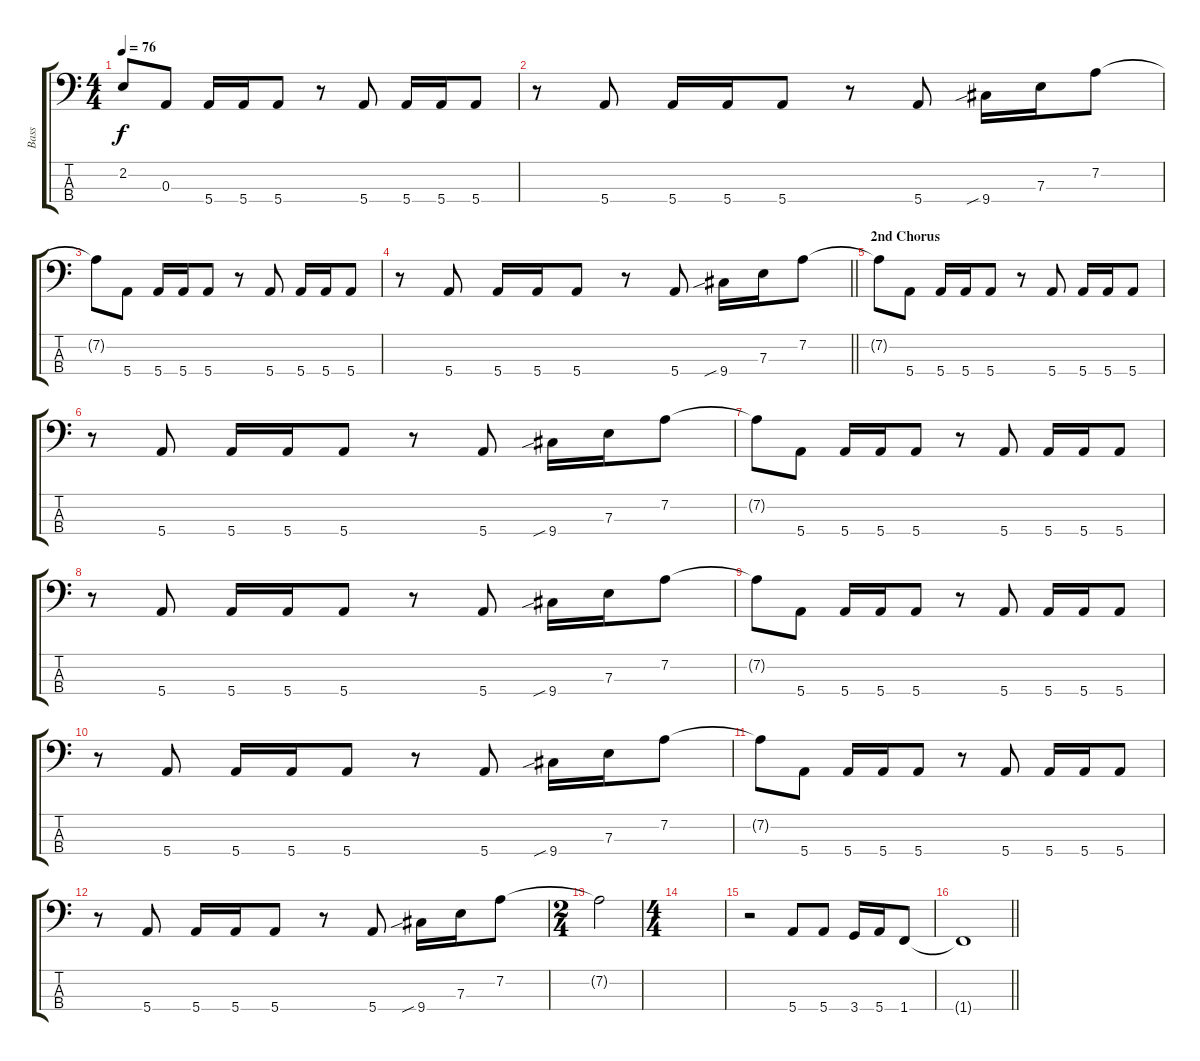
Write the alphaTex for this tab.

\track ("Bass" "Bass") {instrument electricbassfinger}
\staff {score tabs}
\tuning (G2 D2 A1 E1) {hide}
\ts (4 4)
\tempo 76
\clef f4
\ks c
2.2.8{dy f} 0.3.8 5.4.16 5.4.16 5.4.8 r.8 5.4.8 5.4.16 5.4.16 5.4.8 |
r.8 5.4.8 5.4.16 5.4.16 5.4.8 r.8 5.4.8 9.4{sib}.16 7.3.16 7.2.8 |
7.2{t}.8 5.4.8 5.4.16 5.4.16 5.4.8 r.8 5.4.8 5.4.16 5.4.16 5.4.8 |
\barLineRight lightlight
r.8 5.4.8 5.4.16 5.4.16 5.4.8 r.8 5.4.8 9.4{sib}.16 7.3.16 7.2.8 |
\section ("" "2nd Chorus")
7.2{t}.8 5.4.8 5.4.16 5.4.16 5.4.8 r.8 5.4.8 5.4.16 5.4.16 5.4.8 |
r.8 5.4.8 5.4.16 5.4.16 5.4.8 r.8 5.4.8 9.4{sib}.16 7.3.16 7.2.8 |
7.2{t}.8 5.4.8 5.4.16 5.4.16 5.4.8 r.8 5.4.8 5.4.16 5.4.16 5.4.8 |
r.8 5.4.8 5.4.16 5.4.16 5.4.8 r.8 5.4.8 9.4{sib}.16 7.3.16 7.2.8 |
7.2{t}.8 5.4.8 5.4.16 5.4.16 5.4.8 r.8 5.4.8 5.4.16 5.4.16 5.4.8 |
r.8 5.4.8 5.4.16 5.4.16 5.4.8 r.8 5.4.8 9.4{sib}.16 7.3.16 7.2.8 |
7.2{t}.8 5.4.8 5.4.16 5.4.16 5.4.8 r.8 5.4.8 5.4.16 5.4.16 5.4.8 |
r.8 5.4.8 5.4.16 5.4.16 5.4.8 r.8 5.4.8 9.4{sib}.16 7.3.16 7.2.8 |
\ts (2 4)
7.2{t}.2 |
\ts (4 4)
|
r.2 5.4.8 5.4.8 3.4.16 5.4.16 1.4.8 |
\barLineRight lightlight
1.4{t}.1
